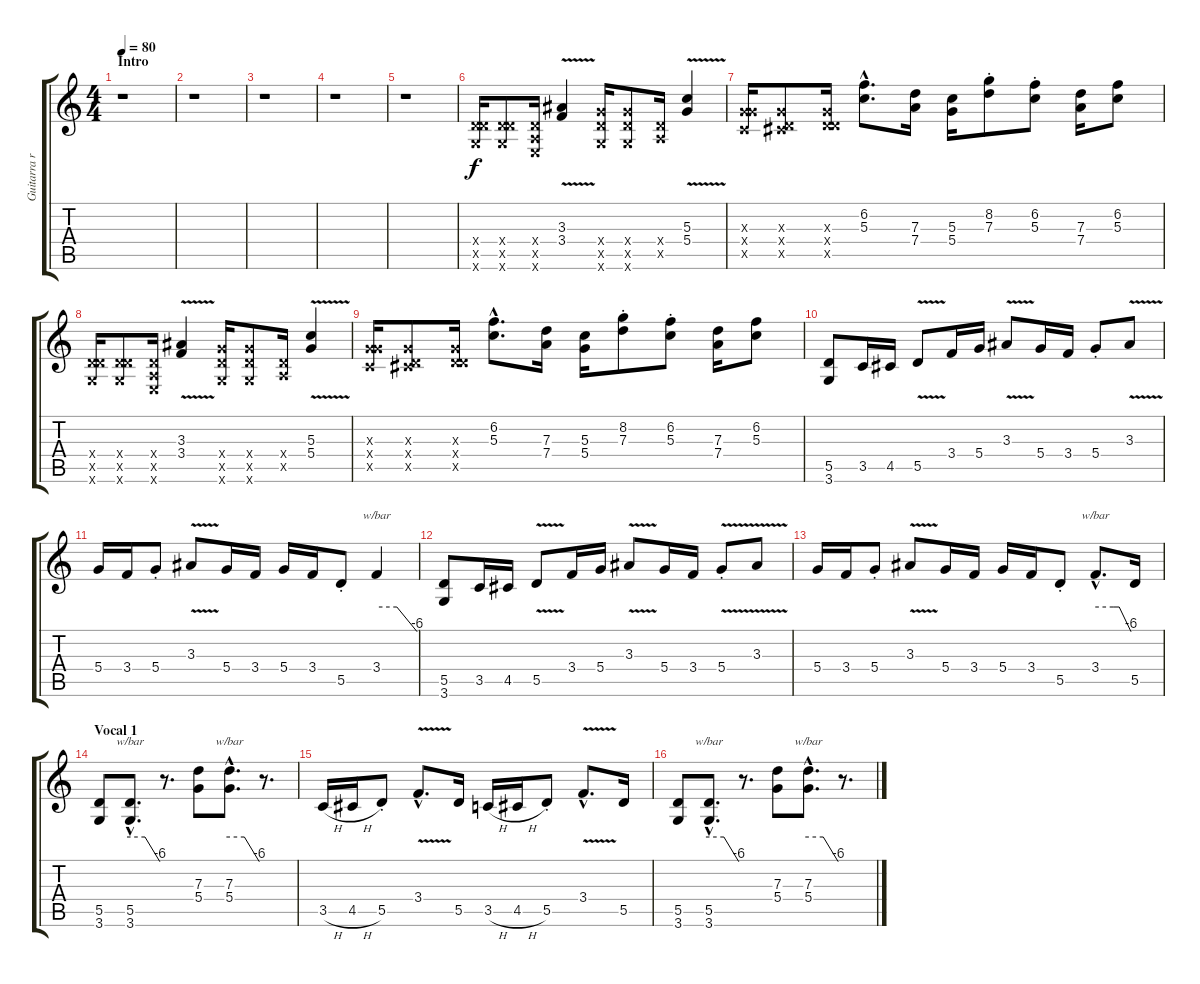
\track ("Guitarra rítmica" "Guitarra r") {instrument distortionguitar}
\staff {score tabs}
\tuning (E4 B3 G3 D3 A2 E2) {hide}
\ts (4 4)
\section ("" "Intro")
\tempo 80
\clef g2
\ks c
r.1{dy f instrument distortionguitar} |
r.1 |
r.1 |
r.1 |
r.1 |
(0.4{x} 5.5{x} 3.6{x}).16 (0.4{x} 5.5{x} 3.6{x}).8 (0.4{x} 0.5{x} 0.6{x}).16 (3.3{v} 3.4{v}).4 (5.4{x} 5.5{x} 3.6{x}).16 (5.4{x} 5.5{x} 3.6{x}).8 (0.4{x} 0.5{x}).16 (5.3{v} 5.4{v}).4 |
(0.3{x} 5.4{x} 3.5{x}).16 (0.3{x} 0.4{x} 4.5{x}).8 (0.3{x} 0.4{x} 5.5{x}).16 (6.2{hac} 5.3{hac}).8{d} (7.3 7.4).16 (5.3 5.4).16 (8.2{st} 7.3{st}).8 (6.2{st} 5.3{st}).8 (7.3 7.4).16 (6.2 5.3).8 |
(0.4{x} 5.5{x} 3.6{x}).16 (0.4{x} 5.5{x} 3.6{x}).8 (0.4{x} 0.5{x} 0.6{x}).16 (3.3{v} 3.4{v}).4 (5.4{x} 5.5{x} 3.6{x}).16 (5.4{x} 5.5{x} 3.6{x}).8 (0.4{x} 0.5{x}).16 (5.3{v} 5.4{v}).4 |
(0.3{x} 5.4{x} 3.5{x}).16 (0.3{x} 0.4{x} 4.5{x}).8 (0.3{x} 0.4{x} 5.5{x}).16 (6.2{hac} 5.3{hac}).8{d} (7.3 7.4).16 (5.3 5.4).16 (8.2{st} 7.3{st}).8 (6.2{st} 5.3{st}).8 (7.3 7.4).16 (6.2 5.3).8 |
(5.5 3.6).8 3.5.16 4.5.16 5.5{v}.8 3.4.16 5.4.16 3.3{v}.8 5.4.16 3.4.16 5.4{st}.8 3.3{v}.8 |
5.4.16 3.4.16 5.4{st}.8 3.3{v}.8 5.4.16 3.4.16 5.4.16 3.4.16 5.5{st}.8 3.4.4{tbe (custom default 0 0 30 0 60 -24)} |
(5.5 3.6).8 3.5.16 4.5.16 5.5{v}.8 3.4.16 5.4.16 3.3{v}.8 5.4.16 3.4.16 5.4{v st}.8 3.3{v}.8 |
5.4.16 3.4.16 5.4{st}.8 3.3{v}.8 5.4.16 3.4.16 5.4.16 3.4.16 5.5{st}.8 3.4{hac}.8{d tbe (custom default 0 0 30 0 40 0 60 -24)} 5.5.16 |
\section ("" "Vocal 1")
(5.5 3.6).8 (5.5{hac} 3.6{hac}).8{d tbe (custom default 0 0 30 0 60 -24)} r.8{d} (7.3 5.4).8 (7.3{hac} 5.4{hac}).8{d tbe (custom default 0 0 30 0 60 -24)} r.8{d} |
3.5{h}.16 4.5{h}.16 5.5{st}.8 3.4{v hac}.8{d} 5.5.16 3.5{h}.16 4.5{h}.16 5.5{st}.8 3.4{v hac}.8{d} 5.5.16 |
(5.5 3.6).8 (5.5{hac} 3.6{hac}).8{d tbe (custom default 0 0 30 0 60 -24)} r.8{d} (7.3 5.4).8 (7.3{hac} 5.4{hac}).8{d tbe (custom default 0 0 30 0 60 -24)} r.8{d}
